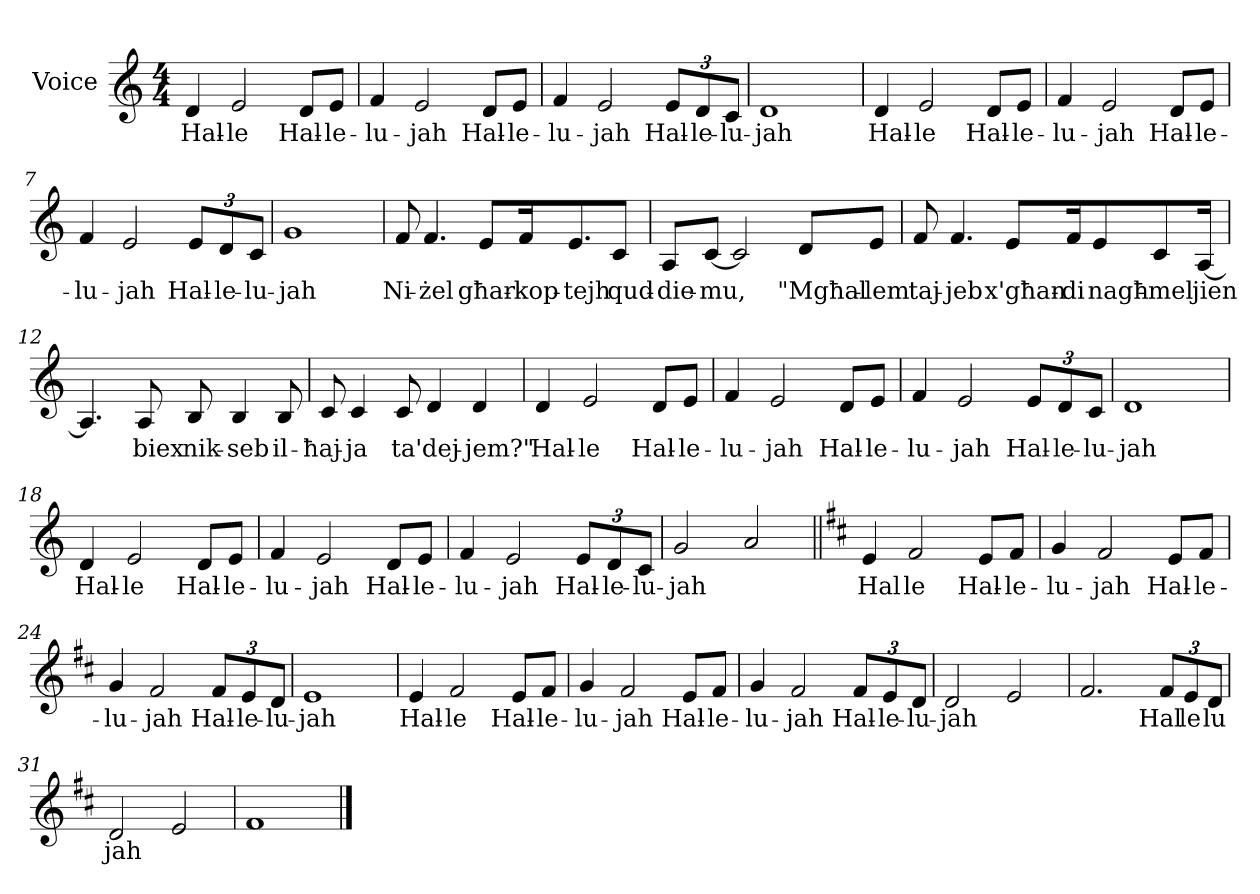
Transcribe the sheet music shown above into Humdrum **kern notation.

**kern	**text
*part1	*part1
*staff1	*staff1
*I"Voice	*
*I'Vo.	*
*clefG2	*
*k[]	*
*M4/4	*
=1	=1
4d/	Hal-
2e/	-le
8d/L	Hal-
8e/J	-le-
=2	=2
4f/	-lu-
2e/	-jah
8d/L	Hal-
8e/J	-le-
=3	=3
4f/	-lu-
2e/	-jah
*Xbrackettup	*
12e/L	Hal-
12d/	-le-
12c/J	-lu-
=4	=4
1d	-jah
=5	=5
4d/	Hal-
2e/	-le
8d/L	Hal-
8e/J	-le-
=6	=6
4f/	-lu-
2e/	-jah
8d/L	Hal-
8e/J	-le-
=7	=7
4f/	-lu-
2e/	-jah
12e/L	Hal-
12d/	-le-
12c/J	-lu-
=8	=8
1g	-jah
=9	=9
8f/	Ni-
4.f/	-żel
8e/L	għar-
16f/K	-kop-
8.e/	-tejh
8c/J	qud-
=10	=10
8A/L	-die-
[8c/J	-mu,
2c/]	.
8d/L	-"Mgħal-
8e/J	-lem
!!LO:LB:g=z
=11	=11
8f/	taj-
4.f/	-jeb
8e/L	x'għan-
16f/K	-di
8e/	nagħ-
8c/	-mel
[16A/Jk	jien
=12	=12
4.A/]	.
8A/	biex
8B/	nik-
4B/	-seb
8B/	il-
=13	=13
8c/	-ħaj-
4c/	-ja
8c/	ta'
4d/	dej-
4d/	-jem?"
=14	=14
4d/	Hal-
2e/	-le
8d/L	Hal-
8e/J	-le-
!!LO:LB:g=z
=15	=15
4f/	-lu-
2e/	-jah
8d/L	Hal-
8e/J	-le-
=16	=16
4f/	-lu-
2e/	-jah
12e/L	Hal-
12d/	-le-
12c/J	-lu-
=17	=17
1d	-jah
=18	=18
4d/	Hal-
2e/	-le
8d/L	Hal-
8e/J	-le-
=19	=19
4f/	-lu-
2e/	-jah
8d/L	Hal-
8e/J	-le-
=20	=20
4f/	-lu-
2e/	-jah
12e/L	Hal-
12d/	-le-
12c/J	-lu-
=21	=21
2g/	-jah
2a/	.
!!LO:LB:g=z
=22||	=22||
*k[f#c#]	*
4e/	Hal
2f#/	le
8e/L	Hal-
8f#/J	-le-
=23	=23
4g/	-lu-
2f#/	-jah
8e/L	Hal-
8f#/J	-le-
=24	=24
4g/	-lu-
2f#/	-jah
12f#/L	Hal-
12e/	-le-
12d/J	-lu-
=25	=25
1e	-jah
=26	=26
4e/	Hal-
2f#/	-le
8e/L	Hal-
8f#/J	-le-
=27	=27
4g/	-lu-
2f#/	-jah
8e/L	Hal-
8f#/J	-le-
=28	=28
4g/	-lu-
2f#/	-jah
12f#/L	Hal-
12e/	-le-
12d/J	-lu-
=29	=29
2d/	-jah
2e/	.
=30	=30
2.f#/	.
12f#/L	Hal
12e/	le
12d/J	lu
=31	=31
2d/	jah
2e/	.
=32	=32
1f#	.
==	==
*-	*-
